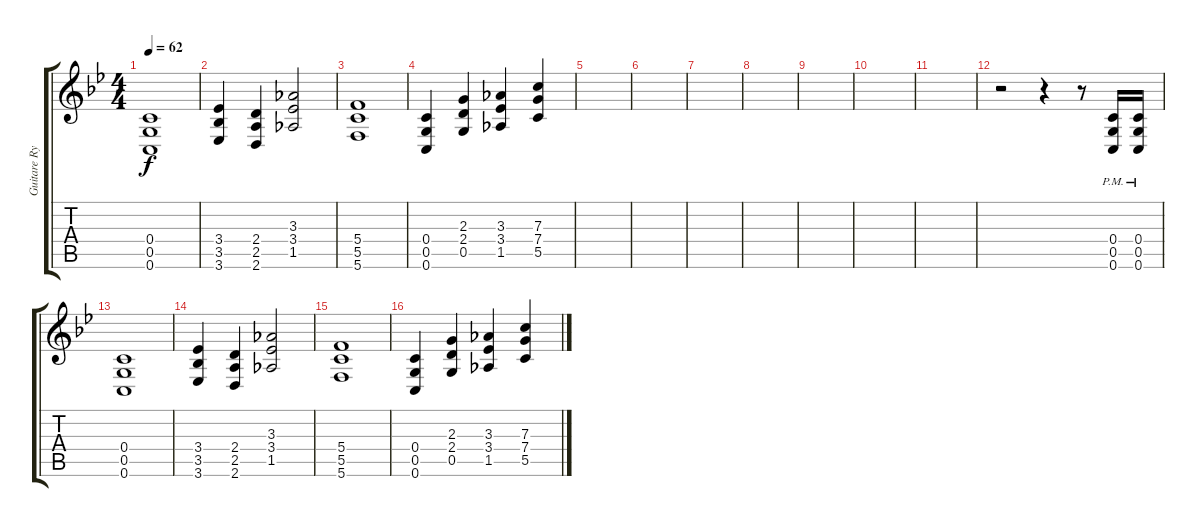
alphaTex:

\track ("Guitare Rythmique" "Guitare Ry") {instrument overdrivenguitar}
\staff {score tabs}
\tuning (D4 A3 F3 C3 G2 C2) {hide}
\ts (4 4)
\tempo 62
\clef g2
\ks bb
(0.4 0.5 0.6).1{dy f} |
(3.4 3.5 3.6).4 (2.4 2.5 2.6).4 (3.3 3.4 1.5).2 |
(5.4 5.5 5.6).1 |
(0.4 0.5 0.6).4 (2.3 2.4 0.5).4 (3.3 3.4 1.5).4 (7.3 7.4 5.5).4 |
|
|
|
|
|
|
|
r.2 r.4 r.8 (0.4{pm} 0.5{pm} 0.6{pm}).16 (0.4{pm} 0.5{pm} 0.6{pm}).16 |
(0.4 0.5 0.6).1 |
(3.4 3.5 3.6).4 (2.4 2.5 2.6).4 (3.3 3.4 1.5).2 |
(5.4 5.5 5.6).1 |
(0.4 0.5 0.6).4 (2.3 2.4 0.5).4 (3.3 3.4 1.5).4 (7.3 7.4 5.5).4
